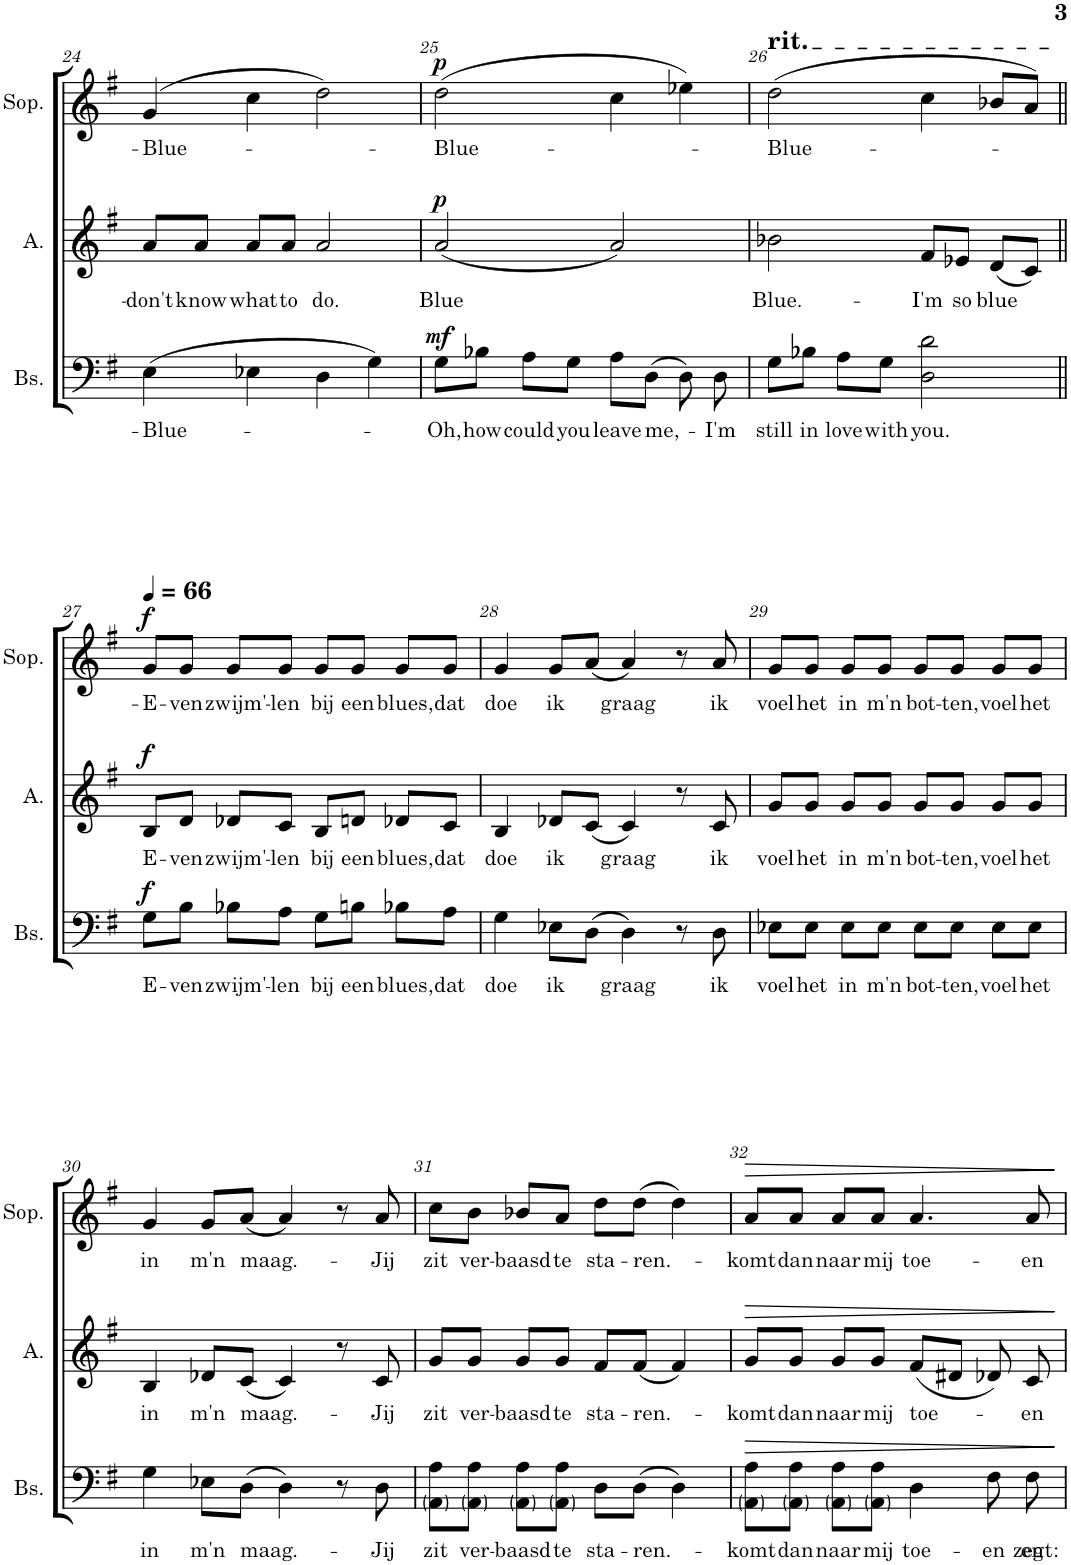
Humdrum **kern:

**kern	**text	**dynam	**kern	**text	**dynam	**kern	**text	**dynam
*part3	*part3	*part3	*part2	*part2	*part2	*part1	*part1	*part1
*staff3	*staff3	*staff3	*staff2	*staff2	*staff2	*staff1	*staff1	*staff1
*I"Bas	*	*	*I"Alt	*	*	*I"Sopraan	*	*
*I'Bs.	*	*	*I'A.	*	*	*I'Sop.	*	*
!!LO:PB:g=z
*clefF4	*	*	*clefG2	*	*	*clefG2	*	*
*k[f#]	*	*	*k[f#]	*	*	*k[f#]	*	*
*M4/4	*	*	*M4/4	*	*	*M4/4	*	*
=24	=24	=24	=24	=24	=24	=24	=24	=24
!	!LO:LY:b	!	!	!LO:LY:b	!	!	!LO:LY:b	!
(4E\	-Blue-	.	8a/L	-don't	.	(4g/	-Blue-	.
!	!	!	!	!LO:LY:b	!	!	!	!
.	.	.	8a/J	know	.	.	.	.
!	!	!	!	!LO:LY:b	!	!	!	!
4E-X\	.	.	8a/L	what	.	4cc\	.	.
!	!	!	!	!LO:LY:b	!	!	!	!
.	.	.	8a/J	to	.	.	.	.
!	!	!	!	!LO:LY:b	!	!	!	!
4D\	.	.	2a/	do.	.	2dd\)	.	.
4G\)	.	.	.	.	.	.	.	.
=25	=25	=25	=25	=25	=25	=25	=25	=25
!	!LO:LY:b	!LO:DY:a	!	!LO:LY:b	!LO:DY:a	!	!LO:LY:b	!LO:DY:a
8G\L	-Oh,	mf	(2a/	-Blue	p	(2dd\	-Blue-	p
!	!LO:LY:b	!	!	!	!	!	!	!
8B-X\J	how	.	.	.	.	.	.	.
!	!LO:LY:b	!	!	!	!	!	!	!
8A\L	could	.	.	.	.	.	.	.
!	!LO:LY:b	!	!	!	!	!	!	!
8G\J	you	.	.	.	.	.	.	.
!	!LO:LY:b	!	!	!	!	!	!	!
8A\L	leave	.	2a/)	.	.	4cc\	.	.
!	!LO:LY:b	!	!	!	!	!	!	!
(8D\J	me,-	.	.	.	.	.	.	.
8D\)	.	.	.	.	.	4ee-X\)	.	.
!	!LO:LY:b	!	!	!	!	!	!	!
8D\	-I'm	.	.	.	.	.	.	.
=26	=26	=26	=26	=26	=26	=26	=26	=26
!	!	!	!	!	!	!LO:TX:a:t=rit.	!	!
!	!LO:LY:b	!	!	!LO:LY:b	!	!	!LO:LY:b	!
8G\L	still	.	2b-X\	Blue.-	.	(2dd\	-Blue-	.
!	!LO:LY:b	!	!	!	!	!	!	!
8B-X\J	in	.	.	.	.	.	.	.
!	!LO:LY:b	!	!	!	!	!	!	!
8A\L	love	.	.	.	.	.	.	.
!	!LO:LY:b	!	!	!	!	!	!	!
8G\J	with	.	.	.	.	.	.	.
!	!LO:LY:b	!	!	!LO:LY:b	!	!	!	!
2D\ 2d\	you.	.	8f#/L	-I'm	.	4cc\	.	.
!	!	!	!	!LO:LY:b	!	!	!	!
.	.	.	8e-X/J	so	.	.	.	.
!	!	!	!	!LO:LY:b	!	!	!	!
.	.	.	(8d/L	blue	.	8b-X/L	.	.
.	.	.	8c/J)	.	.	8a/J)	.	.
!!LO:LB:g=z
=27||	=27||	=27||	=27||	=27||	=27||	=27||	=27||	=27||
*	*	*	*	*	*	*MM66	*	*
!	!LO:LY:b	!LO:DY:a	!	!LO:LY:b	!LO:DY:a	!	!LO:LY:b	!LO:DY:a
8G\L	-E-	f	8B/L	-E-	f	8g/L	-E-	f
!	!LO:LY:b	!	!	!LO:LY:b	!	!	!LO:LY:b	!
8B\J	-ven	.	8d/J	-ven	.	8g/J	-ven	.
!	!LO:LY:b	!	!	!LO:LY:b	!	!	!LO:LY:b	!
8B-X\L	zwijm'-	.	8d-X/L	zwijm'-	.	8g/L	zwijm'-	.
!	!LO:LY:b	!	!	!LO:LY:b	!	!	!LO:LY:b	!
8A\J	-len	.	8c/J	-len	.	8g/J	-len	.
!	!LO:LY:b	!	!	!LO:LY:b	!	!	!LO:LY:b	!
8G\L	bij	.	8B/L	bij	.	8g/L	bij	.
!	!LO:LY:b	!	!	!LO:LY:b	!	!	!LO:LY:b	!
8Bn\J	een	.	8dn/J	een	.	8g/J	een	.
!	!LO:LY:b	!	!	!LO:LY:b	!	!	!LO:LY:b	!
8B-X\L	blues,	.	8d-X/L	blues,	.	8g/L	blues,	.
!	!LO:LY:b	!	!	!LO:LY:b	!	!	!LO:LY:b	!
8A\J	dat	.	8c/J	dat	.	8g/J	dat	.
=28	=28	=28	=28	=28	=28	=28	=28	=28
!	!LO:LY:b	!	!	!LO:LY:b	!	!	!LO:LY:b	!
4G\	doe	.	4B/	doe	.	4g/	doe	.
!	!LO:LY:b	!	!	!LO:LY:b	!	!	!LO:LY:b	!
8E-X\L	ik	.	8d-X/L	ik	.	8g/L	ik	.
(8D\J	.	.	(8c/J	.	.	(8a/J	.	.
!	!LO:LY:b	!	!	!LO:LY:b	!	!	!LO:LY:b	!
4D\)	graag	.	4c/)	graag	.	4a/)	graag	.
8r	.	.	8r	.	.	8r	.	.
!	!LO:LY:b	!	!	!LO:LY:b	!	!	!LO:LY:b	!
8D\	ik	.	8c/	ik	.	8a/	ik	.
=29	=29	=29	=29	=29	=29	=29	=29	=29
!	!LO:LY:b	!	!	!LO:LY:b	!	!	!LO:LY:b	!
8E-X\L	voel	.	8g/L	voel	.	8g/L	voel	.
!	!LO:LY:b	!	!	!LO:LY:b	!	!	!LO:LY:b	!
8E-\J	het	.	8g/J	het	.	8g/J	het	.
!	!LO:LY:b	!	!	!LO:LY:b	!	!	!LO:LY:b	!
8E-\L	in	.	8g/L	in	.	8g/L	in	.
!	!LO:LY:b	!	!	!LO:LY:b	!	!	!LO:LY:b	!
8E-\J	m'n	.	8g/J	m'n	.	8g/J	m'n	.
!	!LO:LY:b	!	!	!LO:LY:b	!	!	!LO:LY:b	!
8E-\L	bot-	.	8g/L	bot-	.	8g/L	bot-	.
!	!LO:LY:b	!	!	!LO:LY:b	!	!	!LO:LY:b	!
8E-\J	-ten,	.	8g/J	-ten,	.	8g/J	-ten,	.
!	!LO:LY:b	!	!	!LO:LY:b	!	!	!LO:LY:b	!
8E-\L	voel	.	8g/L	voel	.	8g/L	voel	.
!	!LO:LY:b	!	!	!LO:LY:b	!	!	!LO:LY:b	!
8E-\J	het	.	8g/J	het	.	8g/J	het	.
!!LO:LB:g=z
=30	=30	=30	=30	=30	=30	=30	=30	=30
!	!LO:LY:b	!	!	!LO:LY:b	!	!	!LO:LY:b	!
4G\	in	.	4B/	in	.	4g/	in	.
!	!LO:LY:b	!	!	!LO:LY:b	!	!	!LO:LY:b	!
8E-X\L	m'n	.	8d-X/L	m'n	.	8g/L	m'n	.
!	!LO:LY:b	!	!	!LO:LY:b	!	!	!LO:LY:b	!
(8D\J	maag.-	.	(8c/J	maag.-	.	(8a/J	maag.-	.
4D\)	.	.	4c/)	.	.	4a/)	.	.
8r	.	.	8r	.	.	8r	.	.
!	!LO:LY:b	!	!	!LO:LY:b	!	!	!LO:LY:b	!
8D\	-Jij	.	8c/	-Jij	.	8a/	-Jij	.
=31	=31	=31	=31	=31	=31	=31	=31	=31
!	!LO:LY:b	!	!	!LO:LY:b	!	!	!LO:LY:b	!
8AA\ 8A\L	zit	.	8g/L	zit	.	8cc\L	zit	.
!	!LO:LY:b	!	!	!LO:LY:b	!	!	!LO:LY:b	!
8AA\ 8A\J	ver-	.	8g/J	ver-	.	8b\J	ver-	.
!	!LO:LY:b	!	!	!LO:LY:b	!	!	!LO:LY:b	!
8AA\ 8A\L	-baasd	.	8g/L	-baasd	.	8b-X/L	-baasd	.
!	!LO:LY:b	!	!	!LO:LY:b	!	!	!LO:LY:b	!
8AA\ 8A\J	te	.	8g/J	te	.	8a/J	te	.
!	!LO:LY:b	!	!	!LO:LY:b	!	!	!LO:LY:b	!
8D\L	sta-	.	8f#/L	sta-	.	8dd\L	sta-	.
!	!LO:LY:b	!	!	!LO:LY:b	!	!	!LO:LY:b	!
(8D\J	-ren.-	.	(8f#/J	-ren.-	.	(8dd\J	-ren.-	.
4D\)	.	.	4f#/)	.	.	4dd\)	.	.
=32	=32	=32	=32	=32	=32	=32	=32	=32
!	!LO:LY:b	!LO:HP:b	!	!LO:LY:b	!LO:HP:b	!	!LO:LY:b	!LO:HP:b
8AA\ 8A\L	-komt	>	8g/L	-komt	>	8a/L	-komt	>
!	!LO:LY:b	!	!	!LO:LY:b	!	!	!LO:LY:b	!
8AA\ 8A\J	dan	.	8g/J	dan	.	8a/J	dan	.
!	!LO:LY:b	!	!	!LO:LY:b	!	!	!LO:LY:b	!
8AA\ 8A\L	naar	.	8g/L	naar	.	8a/L	naar	.
!	!LO:LY:b	!	!	!LO:LY:b	!	!	!LO:LY:b	!
8AA\ 8A\J	mij	.	8g/J	mij	.	8a/J	mij	.
!	!LO:LY:b	!	!	!LO:LY:b	!	!	!LO:LY:b	!
4D\	toe-	.	(8f#/L	toe-	.	4.a/	toe-	.
.	.	.	8d#X/J	.	.	.	.	.
!	!LO:LY:b	!	!	!	!	!	!	!
8F#\	-en	.	8d-X/)	.	.	.	.	.
!	!LO:LY:b	!	!	!LO:LY:b	!	!	!LO:LY:b	!
8F#\	-en	.	8c/	-en	.	8a/	-en	.
.	.	]	.	.	]	.	.	]
=	=	=	=	=	=	=	=	=
*-	*-	*-	*-	*-	*-	*-	*-	*-
